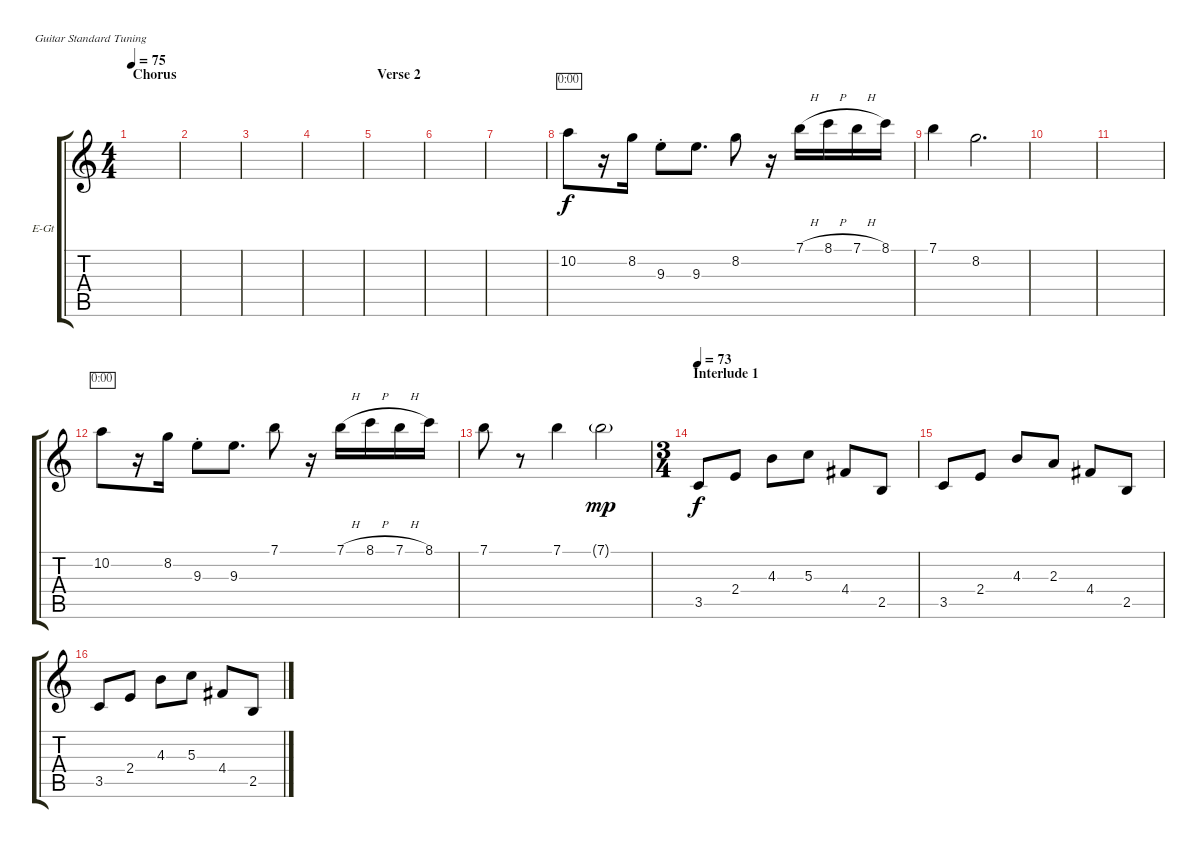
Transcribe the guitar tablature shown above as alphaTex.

\defaultSystemsLayout 4
\bracketExtendMode groupsimilarinstruments
\firstSystemTrackNameOrientation horizontal
\otherSystemsTrackNameOrientation horizontal
\track ("Electric Guitar" "E-Gt") {instrument overdrivenguitar}
\staff {score tabs}
\tuning (E4 B3 G3 D3 A2 E2)
\ts (4 4)
\section ("" "Chorus")
\tempo 75
\clef g2
\ks c
|
|
|
|
\section ("" "Verse 2")
|
|
|
10.2.8{timer} r.16 8.2.16 9.3{st}.8 9.3.8{d} 8.2.8 r.16 7.1{h}.16 8.1{h}.16 7.1{h}.16 8.1.16 |
7.1.4 8.2.2{d} |
|
|
10.2.8{timer} r.16 8.2.16 9.3{st}.8 9.3.8{d} 7.1.8 r.16 7.1{h}.16 8.1{h}.16 7.1{h}.16 8.1.16 |
7.1.8 r.8 7.1.4 7.1{g}.2{dy mp} |
\ts (3 4)
\section ("" "Interlude 1")
\tempo 73
3.5.8{dy f} 2.4.8 4.3.8 5.3.8 4.4.8 2.5.8 |
3.5.8 2.4.8 4.3.8 2.3.8 4.4.8 2.5.8 |
3.5.8 2.4.8 4.3.8 5.3.8 4.4.8 2.5.8
